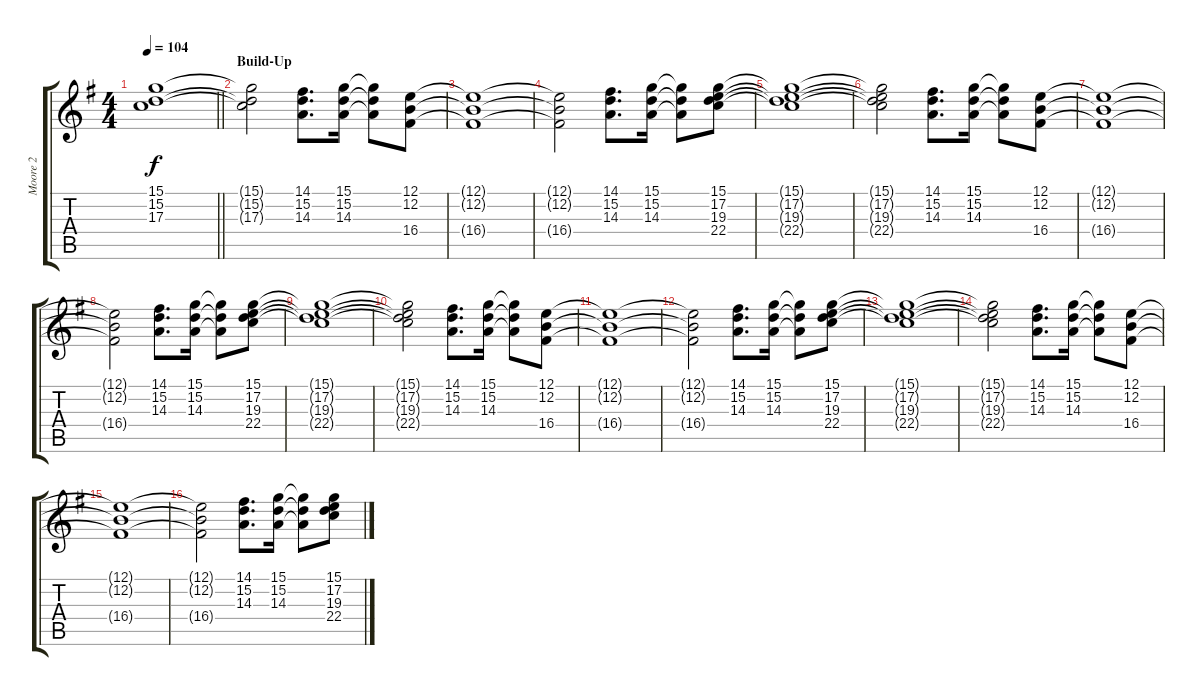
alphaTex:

\track ("Moore 2" "Moore 2") {instrument rockorgan}
\staff {score tabs}
\tuning (E4 B3 G3 D3 A2 E2) {hide}
\ts (4 4)
\tempo 104
\clef g2
\barLineRight lightlight
\ks eminor
(15.1{t} 15.2{t} 17.3{t}).1{dy f} |
\section ("" "Build-Up")
(15.1{t} 15.2{t} 17.3{t}).2 (14.1 15.2 14.3).8{d} (15.1 15.2 14.3).16 (15.1{t} 15.2{t} 14.3{t}).8 (12.1 12.2 16.4).8 |
(12.1{t} 12.2{t} 16.4{t}).1 |
(12.1{t} 12.2{t} 16.4{t}).2 (14.1 15.2 14.3).8{d} (15.1 15.2 14.3).16 (15.1{t} 15.2{t} 14.3{t}).8 (15.1 17.2 19.3 22.4).8 |
(15.1{t} 17.2{t} 19.3{t} 22.4{t}).1 |
(15.1{t} 17.2{t} 19.3{t} 22.4{t}).2 (14.1 15.2 14.3).8{d} (15.1 15.2 14.3).16 (15.1{t} 15.2{t} 14.3{t}).8 (12.1 12.2 16.4).8 |
(12.1{t} 12.2{t} 16.4{t}).1 |
(12.1{t} 12.2{t} 16.4{t}).2 (14.1 15.2 14.3).8{d} (15.1 15.2 14.3).16 (15.1{t} 15.2{t} 14.3{t}).8 (15.1 17.2 19.3 22.4).8 |
(15.1{t} 17.2{t} 19.3{t} 22.4{t}).1 |
(15.1{t} 17.2{t} 19.3{t} 22.4{t}).2 (14.1 15.2 14.3).8{d} (15.1 15.2 14.3).16 (15.1{t} 15.2{t} 14.3{t}).8 (12.1 12.2 16.4).8 |
(12.1{t} 12.2{t} 16.4{t}).1 |
(12.1{t} 12.2{t} 16.4{t}).2 (14.1 15.2 14.3).8{d} (15.1 15.2 14.3).16 (15.1{t} 15.2{t} 14.3{t}).8 (15.1 17.2 19.3 22.4).8 |
(15.1{t} 17.2{t} 19.3{t} 22.4{t}).1 |
(15.1{t} 17.2{t} 19.3{t} 22.4{t}).2 (14.1 15.2 14.3).8{d} (15.1 15.2 14.3).16 (15.1{t} 15.2{t} 14.3{t}).8 (12.1 12.2 16.4).8 |
(12.1{t} 12.2{t} 16.4{t}).1 |
(12.1{t} 12.2{t} 16.4{t}).2 (14.1 15.2 14.3).8{d} (15.1 15.2 14.3).16 (15.1{t} 15.2{t} 14.3{t}).8 (15.1 17.2 19.3 22.4).8
